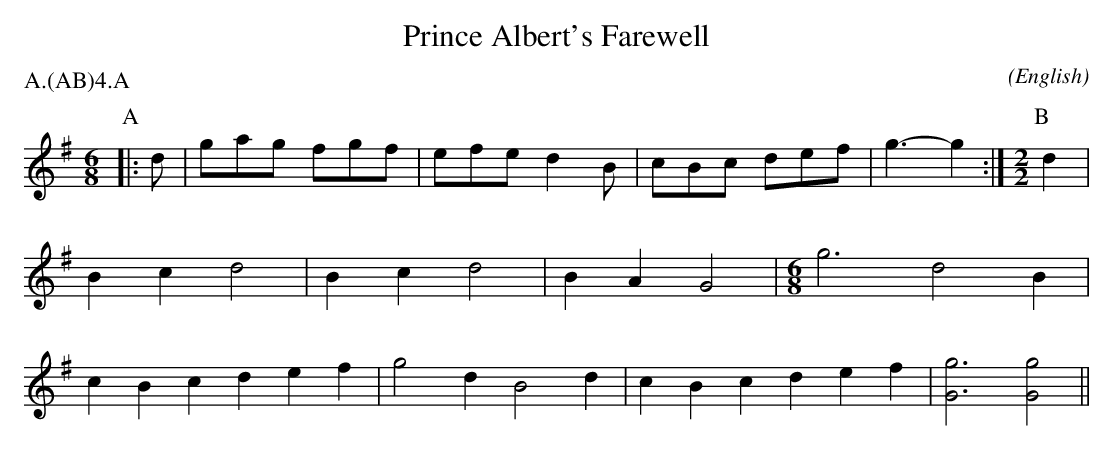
X:1
T:Prince Albert's Farewell
M:6/8
C:
O:English
P:A.(AB)4.A
L:1/8
K:G
P:A
|:\
d|gag fgf|efe d2 B|cBc  def|g3-g2:|\
M:2/2
L:1/4
P:B
d|B c d2|B c d2|B A G2|\
M:6/8
g3  d2 B|cBc def|g2 d B2 d|cBc def|[G3g3] [G2g2]||
